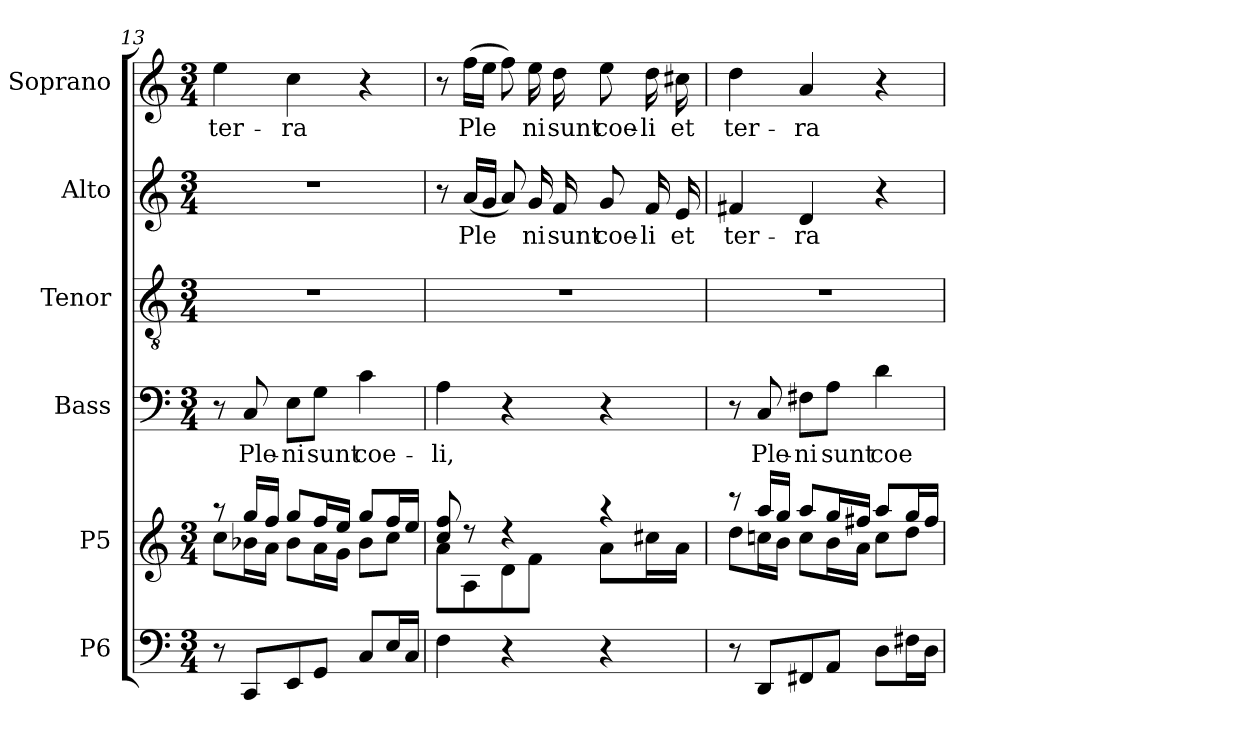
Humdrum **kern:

**kern	**kern	**kern	**text	**kern	**kern	**text	**kern	**text
*part6	*part5	*part4	*part4	*part3	*part2	*part2	*part1	*part1
*staff6	*staff5	*staff4	*staff4	*staff3	*staff2	*staff2	*staff1	*staff1
*I"P6	*I"P5	*I"Bass	*	*I"Tenor	*I"Alto	*	*I"Soprano	*
*	*	*I'B.	*	*I'T.	*I'A.	*	*I'S.	*
*clefF4	*clefG2	*clefF4	*	*clefGv2	*clefG2	*	*clefG2	*
*	*	*	*	*ITrd7c12	*	*	*	*
*k[]	*k[]	*k[]	*	*k[]	*k[]	*	*k[]	*
*C:	*C:	*C:	*	*C:	*C:	*	*C:	*
*M3/4	*M3/4	*M3/4	*	*M3/4	*M3/4	*	*M3/4	*
=13	=13	=13	=13	=13	=13	=13	=13	=13
*	*^	*	*	*	*	*	*	*
!	!	!	!	!	!LO:N:vis=1	!LO:N:vis=1	!	!	!
!	!	!	!	!	!	!	!	!	!LO:LY:b:color=#000000
8r	8r	8cci\L	8r	.	2.r	2.r	.	4eei\	ter-
!	!	!	!	!LO:LY:b:color=#000000	!	!	!	!	!
8CCi/L	16ggi/LL	16b-Xi\L	8Ci/	Ple-	.	.	.	.	.
.	16ffi/JJ	16ai\JJ	.	.	.	.	.	.	.
!	!	!	!	!LO:LY:b:color=#000000	!	!	!	!	!
!	!	!	!	!	!	!	!	!	!LO:LY:b:color=#000000
8EEi/	8ggi/L	8b-i\L	8Ei\L	-ni	.	.	.	4cci\	-ra
!	!	!	!	!LO:LY:b:color=#000000	!	!	!	!	!
8GGi/J	16ffi/L	16ai\L	8Gi\J	sunt	.	.	.	.	.
.	16eei/JJ	16gi\JJ	.	.	.	.	.	.	.
!	!	!	!	!LO:LY:b:color=#000000	!	!	!	!	!
8Ci/L	8ggi/L	8b-i\L	4ci\	coe-	.	.	.	4r	.
16Ei/L	16ffi/L	8cci\J	.	.	.	.	.	.	.
16Ci/JJ	16eei/JJ	.	.	.	.	.	.	.	.
=14	=14	=14	=14	=14	=14	=14	=14	=14	=14
!	!	!	!	!LO:LY:b:color=#000000	!LO:N:vis=1	!	!	!	!
4Fi\	8cci/ 8ffi	8ai\L	4Ai\	-li,	2.r	8r	.	8r	.
!	!	!	!	!	!	!	!LO:LY:b:color=#000000	!	!
!	!	!	!	!	!	!	!	!	!LO:LY:b:color=#000000
.	8r	8Ai\	.	.	.	(16ai/LL	Ple-	(16ffi\LL	Ple-
.	.	.	.	.	.	16gi/JJ	.	16eei\JJ	.
!	!	!	!	!	!	!	!LO:LY:b:color=#000000	!	!
!	!	!	!	!	!	!	!	!	!LO:LY:b:color=#000000
4r	4r	8di\	4r	.	.	8ai/)	--	8ffi\)	--
!	!	!	!	!	!	!	!LO:LY:b:color=#000000	!	!
!	!	!	!	!	!	!	!	!	!LO:LY:b:color=#000000
.	.	8fi\J	.	.	.	16gi/	ni	16eei\	ni
!	!	!	!	!	!	!	!LO:LY:b:color=#000000	!	!
!	!	!	!	!	!	!	!	!	!LO:LY:b:color=#000000
.	.	.	.	.	.	16fi/	sunt	16ddi\	sunt
!	!	!	!	!	!	!	!LO:LY:b:color=#000000	!	!
!	!	!	!	!	!	!	!	!	!LO:LY:b:color=#000000
4r	4r	8ai\L	4r	.	.	8gi/	coe-	8eei\	coe-
!	!	!	!	!	!	!	!LO:LY:b:color=#000000	!	!
!	!	!	!	!	!	!	!	!	!LO:LY:b:color=#000000
.	.	16cc#Xi\L	.	.	.	16fi/	-li	16ddi\	-li
!	!	!	!	!	!	!	!LO:LY:b:color=#000000	!	!
!	!	!	!	!	!	!	!	!	!LO:LY:b:color=#000000
.	.	16ai\JJ	.	.	.	16ei/	et	16cc#Xi\	et
=15	=15	=15	=15	=15	=15	=15	=15	=15	=15
!	!	!	!	!	!LO:N:vis=1	!	!	!	!
!	!	!	!	!	!	!	!LO:LY:b:color=#000000	!	!
!	!	!	!	!	!	!	!	!	!LO:LY:b:color=#000000
8r	8r	8ddi\L	8r	.	2.r	4f#Xi/	ter-	4ddi\	ter-
!	!	!	!	!LO:LY:b:color=#000000	!	!	!	!	!
8DDi/L	16aai/LL	16ccni\L	8Ci/	Ple-	.	.	.	.	.
.	16ggi/JJ	16bi\JJ	.	.	.	.	.	.	.
!	!	!	!	!LO:LY:b:color=#000000	!	!	!	!	!
!	!	!	!	!	!	!	!LO:LY:b:color=#000000	!	!
!	!	!	!	!	!	!	!	!	!LO:LY:b:color=#000000
8FF#Xi/	8aai/L	8cci\L	8F#Xi\L	-ni	.	4di/	-ra	4ai/	-ra
!	!	!	!	!LO:LY:b:color=#000000	!	!	!	!	!
8AAi/J	16ggi/L	16bi\L	8Ai\J	sunt	.	.	.	.	.
.	16ff#Xi/JJ	16ai\JJ	.	.	.	.	.	.	.
!	!	!	!	!LO:LY:b:color=#000000	!	!	!	!	!
8Di\L	8aai/L	8cci\L	4di\	coe-	.	4r	.	4r	.
16F#Xi\L	16ggi/L	8ddi\J	.	.	.	.	.	.	.
16Di\JJ	16ff#i/JJ	.	.	.	.	.	.	.	.
*	*v	*v	*	*	*	*	*	*	*
=	=	=	=	=	=	=	=	=
*-	*-	*-	*-	*-	*-	*-	*-	*-
